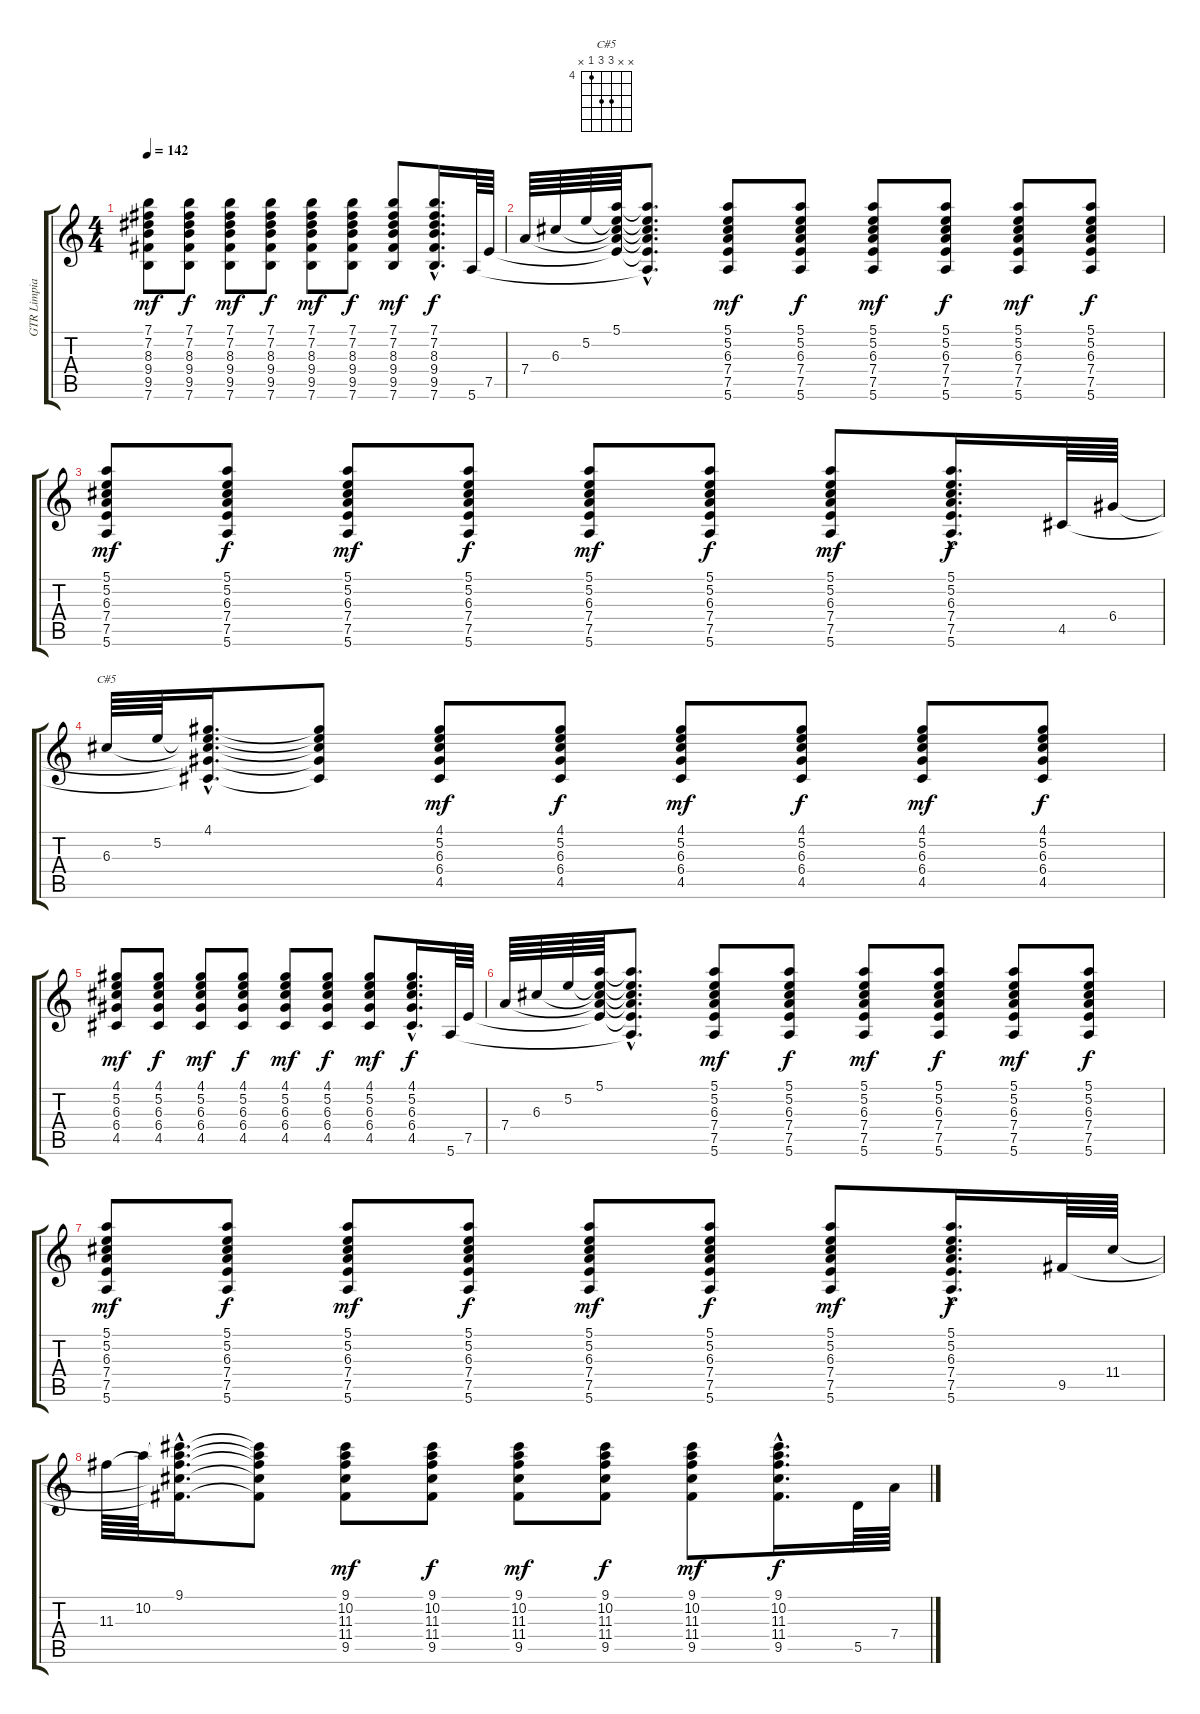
\track ("GTR Limpia" "GTR Limpia") {instrument acousticguitarsteel}
\staff {score tabs}
\tuning (E4 B3 G3 D3 A2 E2) {hide}
\chord ("C#5" x x 6 6 4 x) {firstfret 4}
\ts (4 4)
\tempo 142
\clef g2
\ks c
(7.1 7.2 8.3 9.4 9.5 7.6).8{dy mf} (7.1 7.2 8.3 9.4 9.5 7.6).8{dy f} (7.1 7.2 8.3 9.4 9.5 7.6).8{dy mf} (7.1 7.2 8.3 9.4 9.5 7.6).8{dy f} (7.1 7.2 8.3 9.4 9.5 7.6).8{dy mf} (7.1 7.2 8.3 9.4 9.5 7.6).8{dy f} (7.1 7.2 8.3 9.4 9.5 7.6).8{dy mf} (7.1{hac} 7.2{hac} 8.3{hac} 9.4{hac} 9.5{hac} 7.6{hac}).16{d dy f} 5.6.64 7.5.64 |
7.4.64 6.3.64 5.2.64 (5.1 5.2{t} 6.3{t} 7.4{t} 7.5{t}).64 (5.1{hac t} 5.2{hac t} 6.3{hac t} 7.4{hac t} 7.5{hac t} 5.6{hac t}).8{d} (5.1 5.2 6.3 7.4 7.5 5.6).8{dy mf} (5.1 5.2 6.3 7.4 7.5 5.6).8{dy f} (5.1 5.2 6.3 7.4 7.5 5.6).8{dy mf} (5.1 5.2 6.3 7.4 7.5 5.6).8{dy f} (5.1 5.2 6.3 7.4 7.5 5.6).8{dy mf} (5.1 5.2 6.3 7.4 7.5 5.6).8{dy f} |
(5.1 5.2 6.3 7.4 7.5 5.6).8{dy mf} (5.1 5.2 6.3 7.4 7.5 5.6).8{dy f} (5.1 5.2 6.3 7.4 7.5 5.6).8{dy mf} (5.1 5.2 6.3 7.4 7.5 5.6).8{dy f} (5.1 5.2 6.3 7.4 7.5 5.6).8{dy mf} (5.1 5.2 6.3 7.4 7.5 5.6).8{dy f} (5.1 5.2 6.3 7.4 7.5 5.6).8{dy mf} (5.1{hac} 5.2{hac} 6.3{hac} 7.4{hac} 7.5{hac} 5.6{hac}).16{d dy f} 4.5.64 6.4.64 |
6.3.64{ch "C#5"} 5.2.64 (4.1{hac} 5.2{hac t} 6.3{hac t} 6.4{hac t} 4.5{hac t}).16{d} (4.1{t} 5.2{t} 6.3{t} 6.4{t} 4.5{t}).8 (4.1 5.2 6.3 6.4 4.5).8{dy mf} (4.1 5.2 6.3 6.4 4.5).8{dy f} (4.1 5.2 6.3 6.4 4.5).8{dy mf} (4.1 5.2 6.3 6.4 4.5).8{dy f} (4.1 5.2 6.3 6.4 4.5).8{dy mf} (4.1 5.2 6.3 6.4 4.5).8{dy f} |
(4.1 5.2 6.3 6.4 4.5).8{dy mf} (4.1 5.2 6.3 6.4 4.5).8{dy f} (4.1 5.2 6.3 6.4 4.5).8{dy mf} (4.1 5.2 6.3 6.4 4.5).8{dy f} (4.1 5.2 6.3 6.4 4.5).8{dy mf} (4.1 5.2 6.3 6.4 4.5).8{dy f} (4.1 5.2 6.3 6.4 4.5).8{dy mf} (4.1{hac} 5.2{hac} 6.3{hac} 6.4{hac} 4.5{hac}).16{d dy f} 5.6.64 7.5.64 |
7.4.64 6.3.64 5.2.64 (5.1 5.2{t} 6.3{t} 7.4{t} 7.5{t}).64 (5.1{hac t} 5.2{hac t} 6.3{hac t} 7.4{hac t} 7.5{hac t} 5.6{hac t}).8{d} (5.1 5.2 6.3 7.4 7.5 5.6).8{dy mf} (5.1 5.2 6.3 7.4 7.5 5.6).8{dy f} (5.1 5.2 6.3 7.4 7.5 5.6).8{dy mf} (5.1 5.2 6.3 7.4 7.5 5.6).8{dy f} (5.1 5.2 6.3 7.4 7.5 5.6).8{dy mf} (5.1 5.2 6.3 7.4 7.5 5.6).8{dy f} |
(5.1 5.2 6.3 7.4 7.5 5.6).8{dy mf} (5.1 5.2 6.3 7.4 7.5 5.6).8{dy f} (5.1 5.2 6.3 7.4 7.5 5.6).8{dy mf} (5.1 5.2 6.3 7.4 7.5 5.6).8{dy f} (5.1 5.2 6.3 7.4 7.5 5.6).8{dy mf} (5.1 5.2 6.3 7.4 7.5 5.6).8{dy f} (5.1 5.2 6.3 7.4 7.5 5.6).8{dy mf} (5.1{hac} 5.2{hac} 6.3{hac} 7.4{hac} 7.5{hac} 5.6{hac}).16{d dy f} 9.5.64 11.4.64 |
11.3.64 10.2.64 (9.1{hac} 10.2{hac t} 11.3{hac t} 11.4{hac t} 9.5{hac t}).16{d} (9.1{t} 10.2{t} 11.3{t} 11.4{t} 9.5{t}).8 (9.1 10.2 11.3 11.4 9.5).8{dy mf} (9.1 10.2 11.3 11.4 9.5).8{dy f} (9.1 10.2 11.3 11.4 9.5).8{dy mf} (9.1 10.2 11.3 11.4 9.5).8{dy f} (9.1 10.2 11.3 11.4 9.5).8{dy mf} (9.1{hac} 10.2{hac} 11.3{hac} 11.4{hac} 9.5{hac}).16{d dy f} 5.5.64 7.4.64
